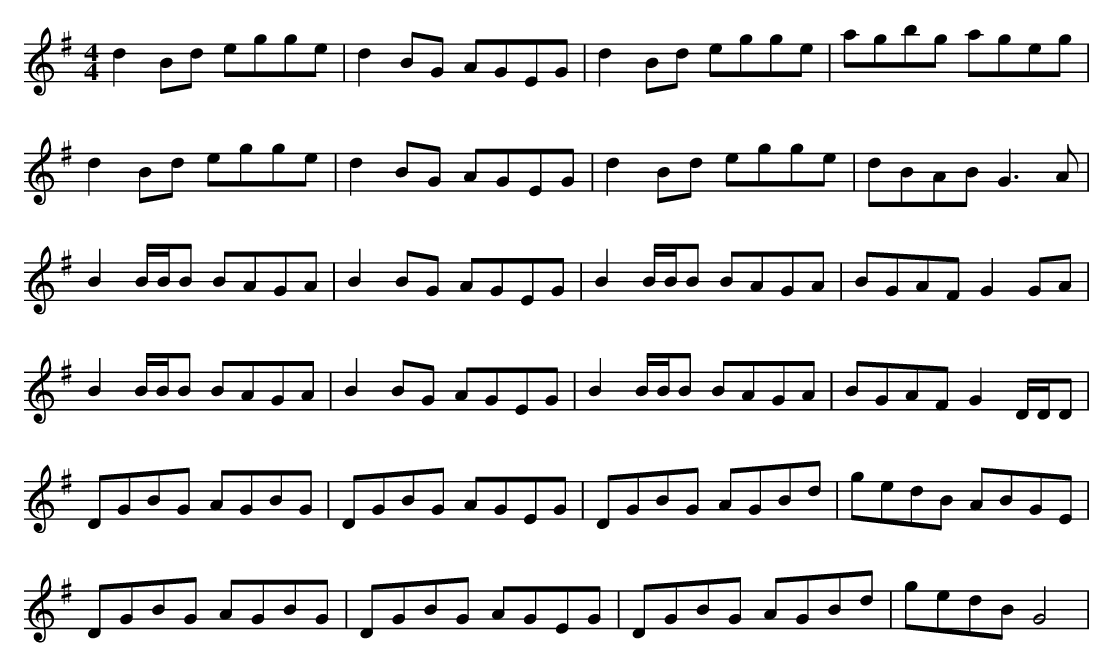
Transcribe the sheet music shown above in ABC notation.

X:1
M:4/4
K:G
d2Bd egge|d2BG AGEG|d2Bd egge|agbg ageg|
d2Bd egge|d2BG AGEG|d2Bd egge|dBAB G3A|
B2B/B/B BAGA|B2BG AGEG|B2B/B/B BAGA|BGAF G2GA|
B2B/B/B BAGA|B2BG AGEG|B2B/B/B BAGA|BGAF G2D/D/D|
DGBG AGBG|DGBG AGEG|DGBG AGBd|gedB ABGE|
DGBG AGBG|DGBG AGEG|DGBG AGBd|gedB G4|
